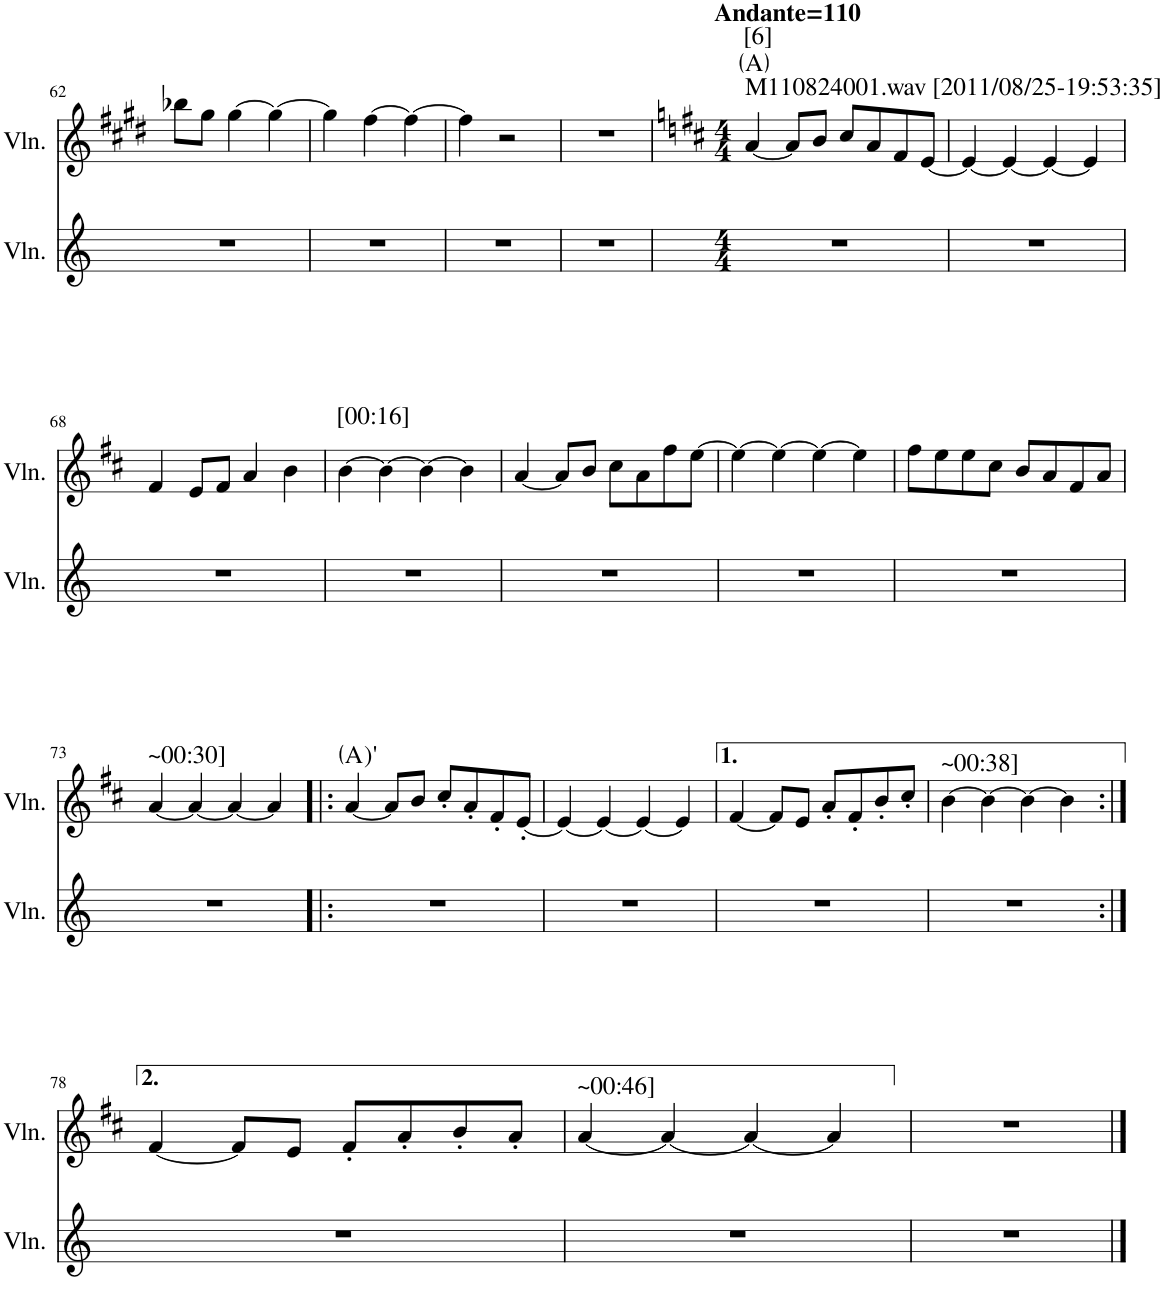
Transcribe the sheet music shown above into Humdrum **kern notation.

**kern	**kern	**harte
*part2	*part1	*part1
*staff2	*staff1	*
*I"Violin	*I"Violin	*
*I'Vln.	*I'Vln.	*
!!LO:PB:g=z
*clefG2	*clefG2	*
*k[]	*k[f#c#g#d#]	*
*M3/4	*M3/4	*
=62	=62	=62
2.r	8bb-X\L	.
.	8gg#\J	.
.	[4gg#\	.
.	4gg#\_	.
=63	=63	=63
2.r	4gg#\]	.
.	[4ff#\	.
.	4ff#\_	.
=64	=64	=64
2.r	4ff#\]	.
.	2r	.
=65	=65	=65
2.r	2.r	.
=66	=66	=66
*	*k[f#c#]	*
*M4/4	*M4/4	*
!	!LO:TX:a:B:t=Andante=110	!LO:H:n=1:kt=M110824001.wav [2011/08/25-19:53:35]
!	!	!LO:H:n=3:kt=[6]
1r	[4a/	N A:maj N
.	8a/L]	.
.	8b/J	.
.	8cc#/L	.
.	8a/	.
.	8f#/	.
.	[8e/J	.
=67	=67	=67
1r	4e/_	.
.	4e/_	.
.	4e/_	.
.	4e/]	.
!!LO:LB:g=z
=68	=68	=68
1r	4f#/	.
.	8e/L	.
.	8f#/J	.
.	4a/	.
.	4b\	.
=69	=69	=69
!	!	!LO:H:kt=[00:16]
1r	[4b\	N
.	4b\_	.
.	4b\_	.
.	4b\]	.
=70	=70	=70
1r	[4a/	.
.	8a/L]	.
.	8b/J	.
.	8cc#\L	.
.	8a\	.
.	8ff#\	.
.	[8ee\J	.
=71	=71	=71
1r	4ee\_	.
.	4ee\_	.
.	4ee\_	.
.	4ee\]	.
=72	=72	=72
1r	8ff#\L	.
.	8ee\	.
.	8ee\	.
.	8cc#\J	.
.	8b/L	.
.	8a/	.
.	8f#/	.
.	8a/J	.
!!LO:LB:g=z
=73	=73	=73
!	!	!LO:H:kt=~00:30]
1r	[4a/	N
.	4a/_	.
.	4a/_	.
.	4a/]	.
=74!|:	=74!|:	=74!|:
1r	[4a/	A:maj
.	8a/L]	.
.	8b/J	.
.	8cc#'/L	.
.	8a'/	.
.	8f#'/	.
.	[8e'/J	.
=75	=75	=75
1r	4e/_	.
.	4e/_	.
.	4e/_	.
.	4e/]	.
=76	=76	=76
1r	[4f#/	.
.	8f#/L]	.
.	8e/J	.
.	8a'/L	.
.	8f#'/	.
.	8b'/	.
.	8cc#'/J	.
=77	=77	=77
!	!	!LO:H:kt=~00:38]
1r	[4b\	N
.	4b\_	.
.	4b\_	.
.	4b\]	.
!!LO:LB:g=z
=78:|!	=78:|!	=78:|!
1r	[4f#/	.
.	8f#/L]	.
.	8e/J	.
.	8f#'/L	.
.	8a'/	.
.	8b'/	.
.	8a'/J	.
=79	=79	=79
!	!	!LO:H:kt=~00:46]
1r	[4a/	N
.	4a/_	.
.	4a/_	.
.	4a/]	.
=80	=80	=80
1r	1r	.
==	==	==
*-	*-	*-
